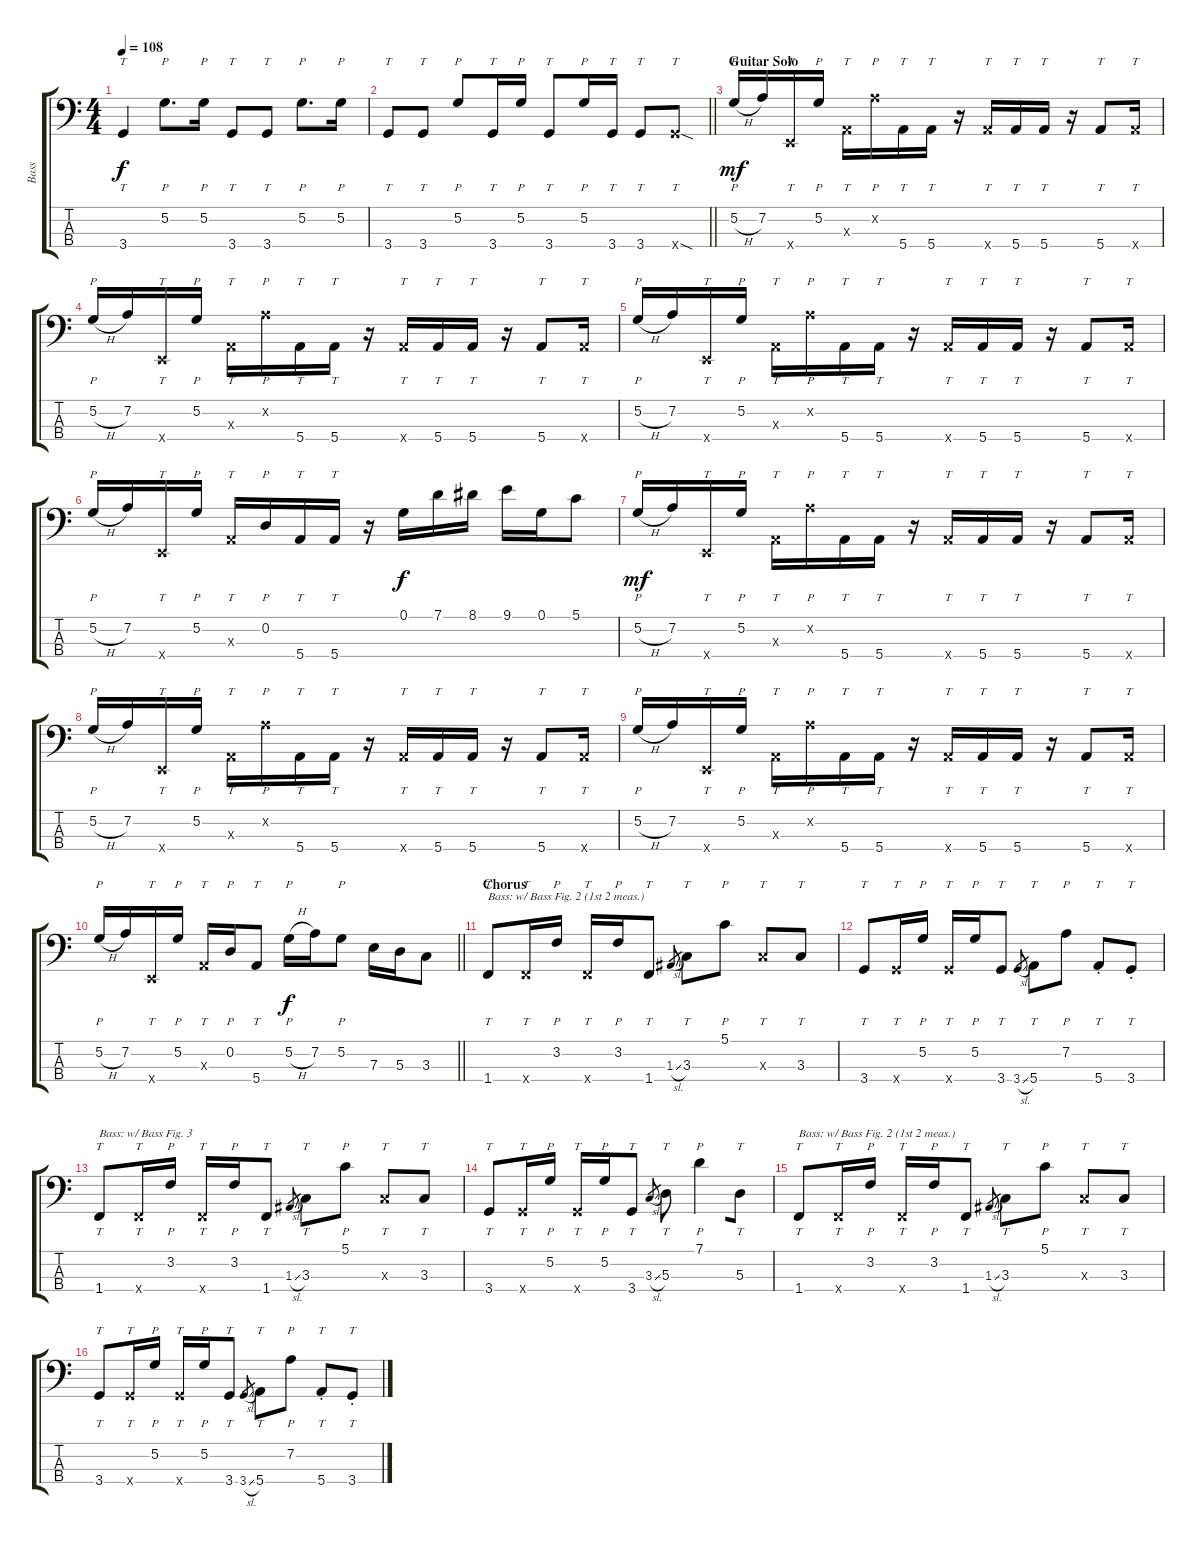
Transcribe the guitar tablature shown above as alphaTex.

\track ("Bass" "Bass") {instrument electricbassfinger}
\staff {score tabs}
\tuning (G2 D2 A1 E1) {hide}
\ts (4 4)
\tempo 108
\clef f4
\ks c
3.4.4{tt dy f} 5.2.8{p d instrument slapbass1} 5.2.16{p} 3.4.8{tt instrument electricbassfinger} 3.4.8{tt} 5.2.8{p d instrument slapbass1} 5.2.16{p} |
\barLineRight lightlight
3.4.8{tt instrument electricbassfinger} 3.4.8{tt} 5.2.8{p instrument slapbass1 beam Up} 3.4.16{tt instrument electricbassfinger beam Up} 5.2.16{p instrument slapbass1 beam Up} 3.4.8{tt instrument electricbassfinger beam Up} 5.2.16{p instrument slapbass1 beam Up} 3.4.16{tt instrument electricbassfinger beam Up} 3.4.8{tt} 3.4{sod x}.8{tt} |
\section ("" "Guitar Solo")
5.2{h}.16{p dy mf instrument slapbass1} 7.2.16 0.4{x}.16{tt instrument electricbassfinger} 5.2.16{p instrument slapbass1} 0.3{x}.16{tt instrument electricbassfinger} 7.2{x}.16{p instrument slapbass1} 5.4.16{tt instrument electricbassfinger} 5.4.16{tt} r.16 5.4{x}.16{tt} 5.4.16{tt} 5.4.16{tt} r.16 5.4.8{tt} 5.4{x}.16{tt} |
5.2{h}.16{p instrument slapbass1} 7.2.16 0.4{x}.16{tt instrument electricbassfinger} 5.2.16{p instrument slapbass1} 0.3{x}.16{tt instrument electricbassfinger} 7.2{x}.16{p instrument slapbass1} 5.4.16{tt instrument electricbassfinger} 5.4.16{tt} r.16 5.4{x}.16{tt} 5.4.16{tt} 5.4.16{tt} r.16 5.4.8{tt} 5.4{x}.16{tt} |
5.2{h}.16{p instrument slapbass1} 7.2.16 0.4{x}.16{tt instrument electricbassfinger} 5.2.16{p instrument slapbass1} 0.3{x}.16{tt instrument electricbassfinger} 7.2{x}.16{p instrument slapbass1} 5.4.16{tt instrument electricbassfinger} 5.4.16{tt} r.16 5.4{x}.16{tt} 5.4.16{tt} 5.4.16{tt} r.16 5.4.8{tt} 5.4{x}.16{tt} |
5.2{h}.16{p instrument slapbass1} 7.2.16 0.4{x}.16{tt instrument electricbassfinger} 5.2.16{p instrument slapbass1} 0.3{x}.16{tt instrument electricbassfinger} 0.2.16{p instrument slapbass1} 5.4.16{tt instrument electricbassfinger} 5.4.16{tt} r.16 0.1.16{dy f} 7.1.16 8.1.16 9.1.16 0.1.16 5.1.8 |
5.2{h}.16{p dy mf instrument slapbass1} 7.2.16 0.4{x}.16{tt instrument electricbassfinger} 5.2.16{p instrument slapbass1} 0.3{x}.16{tt instrument electricbassfinger} 7.2{x}.16{p instrument slapbass1} 5.4.16{tt instrument electricbassfinger} 5.4.16{tt} r.16 5.4{x}.16{tt} 5.4.16{tt} 5.4.16{tt} r.16 5.4.8{tt} 5.4{x}.16{tt} |
5.2{h}.16{p instrument slapbass1} 7.2.16 0.4{x}.16{tt instrument electricbassfinger} 5.2.16{p instrument slapbass1} 0.3{x}.16{tt instrument electricbassfinger} 7.2{x}.16{p instrument slapbass1} 5.4.16{tt instrument electricbassfinger} 5.4.16{tt} r.16 5.4{x}.16{tt} 5.4.16{tt} 5.4.16{tt} r.16 5.4.8{tt} 5.4{x}.16{tt} |
5.2{h}.16{p instrument slapbass1} 7.2.16 0.4{x}.16{tt instrument electricbassfinger} 5.2.16{p instrument slapbass1} 0.3{x}.16{tt instrument electricbassfinger} 7.2{x}.16{p instrument slapbass1} 5.4.16{tt instrument electricbassfinger} 5.4.16{tt} r.16 5.4{x}.16{tt} 5.4.16{tt} 5.4.16{tt} r.16 5.4.8{tt} 5.4{x}.16{tt} |
\barLineRight lightlight
5.2{h}.16{p instrument slapbass1} 7.2.16 0.4{x}.16{tt instrument electricbassfinger} 5.2.16{p instrument slapbass1} 0.3{x}.16{tt instrument electricbassfinger} 0.2.16{p instrument slapbass1} 5.4.8{tt instrument electricbassfinger} 5.2{h}.16{p dy f instrument slapbass1} 7.2.16 5.2.8{p} 7.3.16{instrument electricbassfinger} 5.3.16 3.3.8 |
\section ("" "Chorus")
1.4.8{tt txt "Bass: w/ Bass Fig. 2 (1st 2 meas.)"} 1.4{x}.16{tt} 3.2.16{p instrument slapbass1} 1.4{x}.16{tt instrument electricbassfinger} 3.2.16{p instrument slapbass1} 1.4.8{tt instrument electricbassfinger} 1.3{sl}.8{gr} 3.3.8{tt} 5.1.8{p instrument slapbass1} 3.3{x}.8{tt instrument electricbassfinger} 3.3.8{tt} |
3.4.8{tt} 3.4{x}.16{tt} 5.2.16{p instrument slapbass1} 3.4{x}.16{tt instrument electricbassfinger} 5.2.16{p instrument slapbass1} 3.4.8{tt instrument electricbassfinger} 3.4{sl}.8{gr} 5.4.8{tt} 7.2.8{p instrument slapbass1} 5.4{st}.8{tt instrument electricbassfinger} 3.4{st}.8{tt} |
1.4.8{tt txt "Bass: w/ Bass Fig. 3"} 1.4{x}.16{tt} 3.2.16{p instrument slapbass1} 1.4{x}.16{tt instrument electricbassfinger} 3.2.16{p instrument slapbass1} 1.4.8{tt instrument electricbassfinger} 1.3{sl}.8{gr} 3.3.8{tt} 5.1.8{p instrument slapbass1} 3.3{x}.8{tt instrument electricbassfinger} 3.3.8{tt} |
3.4.8{tt} 3.4{x}.16{tt} 5.2.16{p instrument slapbass1} 3.4{x}.16{tt instrument electricbassfinger} 5.2.16{p instrument slapbass1} 3.4.8{tt instrument electricbassfinger} 3.3{sl}.8{gr} 5.3.8{tt} 7.1.4{p instrument slapbass1 beam merge} 5.3.8{tt instrument electricbassfinger} |
1.4.8{tt txt "Bass: w/ Bass Fig. 2 (1st 2 meas.)"} 1.4{x}.16{tt} 3.2.16{p instrument slapbass1} 1.4{x}.16{tt instrument electricbassfinger} 3.2.16{p instrument slapbass1} 1.4.8{tt instrument electricbassfinger} 1.3{sl}.8{gr} 3.3.8{tt} 5.1.8{p instrument slapbass1} 3.3{x}.8{tt instrument electricbassfinger} 3.3.8{tt} |
3.4.8{tt} 3.4{x}.16{tt} 5.2.16{p instrument slapbass1} 3.4{x}.16{tt instrument electricbassfinger} 5.2.16{p instrument slapbass1} 3.4.8{tt instrument electricbassfinger} 3.4{sl}.8{gr} 5.4.8{tt} 7.2.8{p instrument slapbass1} 5.4{st}.8{tt instrument electricbassfinger} 3.4{st}.8{tt}
